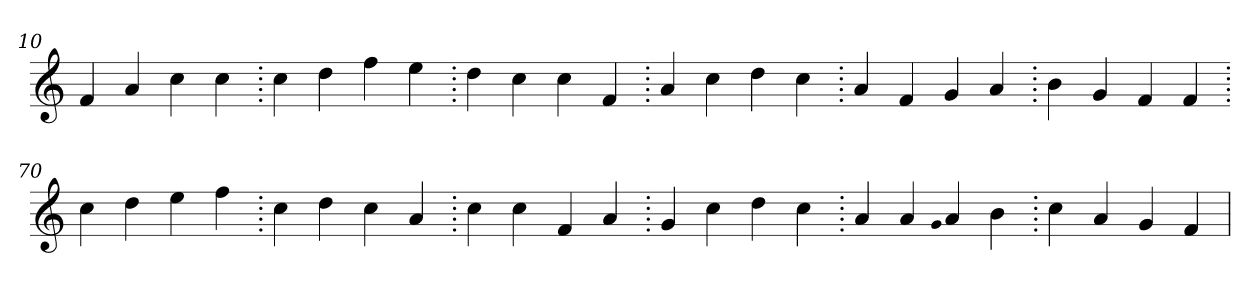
**kern
*part1
*staff1
*clefG2
=10.
4f
4a
4cc
4cc
=20.
4cc
4dd
4ff
4ee
=30.
4dd
4cc
4cc
4f
=40.
4a
4cc
4dd
4cc
=50.
4a
4f
4g
4a
=60.
4b
4g
4f
4f
=70.
4cc
4dd
4ee
4ff
=80.
4cc
4dd
4cc
4a
=90.
4cc
4cc
4f
4a
=100.
4g
4cc
4dd
4cc
=110.
4a
4a
qqg
4a
4b
=120.
4cc
4a
4g
4f
=
*-
